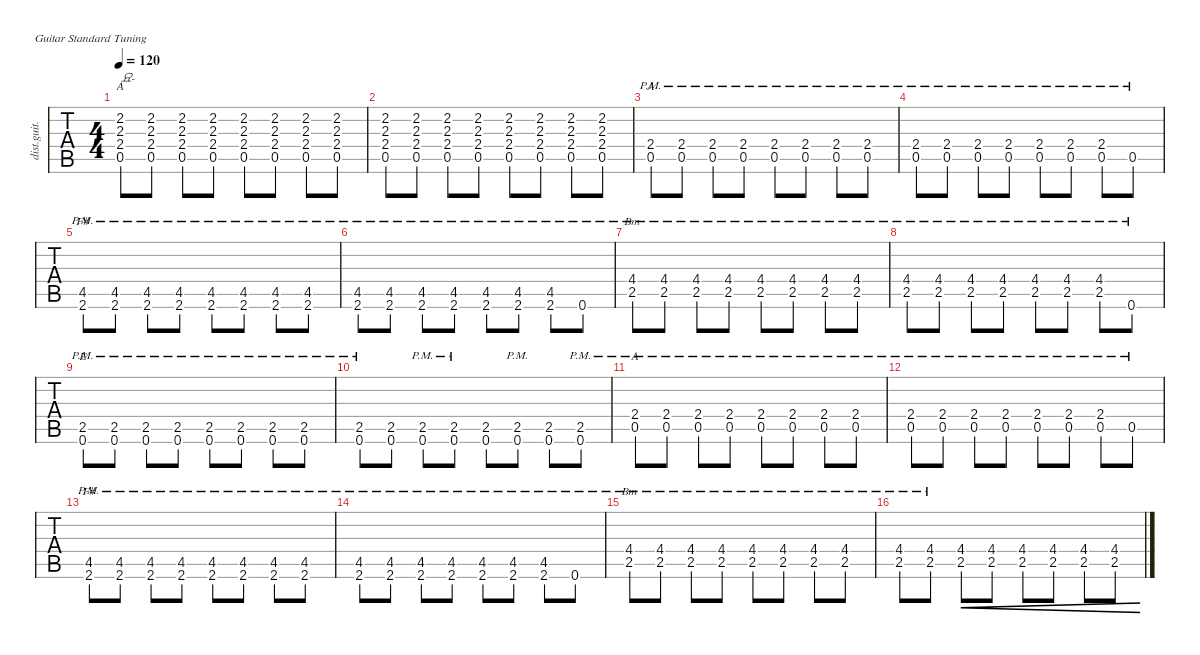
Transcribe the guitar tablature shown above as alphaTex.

\defaultSystemsLayout 4
\hideDynamics
\bracketExtendMode nobrackets
\track ("Distortion Guitar" "dist.guit.") {instrument distortionguitar}
\staff {tabs}
\tuning (E4 B3 G3 D3 A2 E2)
\chord ("A" x x x 2 0 x) {showdiagram false showfingering false}
\chord ("F#" x x x x 4 2) {showdiagram false showfingering false}
\chord ("Bm" x x x 4 2 x) {showdiagram false showfingering false}
\chord ("E" x x x x 2 0) {showdiagram false showfingering false}
\chord ("A" x 2 2 2 0 x) {showdiagram false showfingering false barre (2 2)}
\ts (4 4)
\tempo 120
\clef g2
\ks c
(2.2{acc #} 2.3 2.4 0.5).8{ch "A" txt "요-" dy mf} (2.2{acc #} 2.3 2.4 0.5).8 (2.2{acc #} 2.3 2.4 0.5).8 (2.2{acc #} 2.3 2.4 0.5).8 (2.2{acc #} 2.3 2.4 0.5).8 (2.2{acc #} 2.3 2.4 0.5).8 (2.2{acc #} 2.3 2.4 0.5).8 (2.2{acc #} 2.3 2.4 0.5).8 |
(2.2{acc #} 2.3 2.4 0.5).8 (2.2{acc #} 2.3 2.4 0.5).8 (2.2{acc #} 2.3 2.4 0.5).8 (2.2{acc #} 2.3 2.4 0.5).8 (2.2{acc #} 2.3 2.4 0.5).8 (2.2{acc #} 2.3 2.4 0.5).8 (2.2{acc #} 2.3 2.4 0.5).8 (2.2{acc #} 2.3 2.4 0.5).8 |
(0.5{pm} 2.4{pm}).8{ch "A"} (0.5{pm} 2.4{pm}).8 (0.5{pm} 2.4{pm}).8 (0.5{pm} 2.4{pm}).8 (0.5{pm} 2.4{pm}).8 (0.5{pm} 2.4{pm}).8 (0.5{pm} 2.4{pm}).8 (0.5{pm} 2.4{pm}).8 |
(2.4{pm} 0.5{pm}).8 (2.4{pm} 0.5{pm}).8 (2.4{pm} 0.5{pm}).8 (2.4{pm} 0.5{pm}).8 (2.4{pm} 0.5{pm}).8 (2.4{pm} 0.5{pm}).8 (2.4{pm} 0.5{pm}).8 0.5{pm}.8 |
(2.6{pm acc #} 4.5{pm acc #}).8{ch "F#"} (2.6{pm acc #} 4.5{pm acc #}).8 (2.6{pm acc #} 4.5{pm acc #}).8 (2.6{pm acc #} 4.5{pm acc #}).8 (2.6{pm acc #} 4.5{pm acc #}).8 (2.6{pm acc #} 4.5{pm acc #}).8 (2.6{pm acc #} 4.5{pm acc #}).8 (2.6{pm acc #} 4.5{pm acc #}).8 |
(2.6{pm acc #} 4.5{pm acc #}).8 (2.6{pm acc #} 4.5{pm acc #}).8 (2.6{pm acc #} 4.5{pm acc #}).8 (2.6{pm acc #} 4.5{pm acc #}).8 (2.6{pm acc #} 4.5{pm acc #}).8 (2.6{pm acc #} 4.5{pm acc #}).8 (2.6{pm acc #} 4.5{pm acc #}).8 0.6{pm}.8 |
(4.4{pm acc #} 2.5{pm}).8{ch "Bm"} (4.4{pm acc #} 2.5{pm}).8 (4.4{pm acc #} 2.5{pm}).8 (4.4{pm acc #} 2.5{pm}).8 (4.4{pm acc #} 2.5{pm}).8 (4.4{pm acc #} 2.5{pm}).8 (4.4{pm acc #} 2.5{pm}).8 (4.4{pm acc #} 2.5{pm}).8 |
(4.4{pm acc #} 2.5{pm}).8 (4.4{pm acc #} 2.5{pm}).8 (4.4{pm acc #} 2.5{pm}).8 (4.4{pm acc #} 2.5{pm}).8 (4.4{pm acc #} 2.5{pm}).8 (4.4{pm acc #} 2.5{pm}).8 (4.4{pm acc #} 2.5{pm}).8 0.6{pm}.8 |
(2.5{pm} 0.6{pm}).8{ch "E"} (2.5{pm} 0.6{pm}).8 (2.5{pm} 0.6{pm}).8 (2.5{pm} 0.6{pm}).8 (2.5{pm} 0.6{pm}).8 (2.5{pm} 0.6{pm}).8 (2.5{pm} 0.6{pm}).8 (2.5{pm} 0.6{pm}).8 |
(2.5{pm} 0.6{pm}).8 (2.5{ac} 0.6).8 (2.5{pm} 0.6{pm}).8 (2.5{pm} 0.6{pm}).8 (2.5{ac} 0.6).8 (2.5{pm} 0.6{pm}).8 (2.5{ac} 0.6).8 (2.5{pm} 0.6{pm}).8 |
(0.5{pm} 2.4{pm}).8{ch "A"} (0.5{pm} 2.4{pm}).8 (0.5{pm} 2.4{pm}).8 (0.5{pm} 2.4{pm}).8 (0.5{pm} 2.4{pm}).8 (0.5{pm} 2.4{pm}).8 (0.5{pm} 2.4{pm}).8 (0.5{pm} 2.4{pm}).8 |
(2.4{pm} 0.5{pm}).8 (2.4{pm} 0.5{pm}).8 (2.4{pm} 0.5{pm}).8 (2.4{pm} 0.5{pm}).8 (2.4{pm} 0.5{pm}).8 (2.4{pm} 0.5{pm}).8 (2.4{pm} 0.5{pm}).8 0.5{pm}.8 |
(2.6{pm acc #} 4.5{pm acc #}).8{ch "F#"} (2.6{pm acc #} 4.5{pm acc #}).8 (2.6{pm acc #} 4.5{pm acc #}).8 (2.6{pm acc #} 4.5{pm acc #}).8 (2.6{pm acc #} 4.5{pm acc #}).8 (2.6{pm acc #} 4.5{pm acc #}).8 (2.6{pm acc #} 4.5{pm acc #}).8 (2.6{pm acc #} 4.5{pm acc #}).8 |
(2.6{pm acc #} 4.5{pm acc #}).8 (2.6{pm acc #} 4.5{pm acc #}).8 (2.6{pm acc #} 4.5{pm acc #}).8 (2.6{pm acc #} 4.5{pm acc #}).8 (2.6{pm acc #} 4.5{pm acc #}).8 (2.6{pm acc #} 4.5{pm acc #}).8 (2.6{pm acc #} 4.5{pm acc #}).8 0.6{pm}.8 |
(4.4{pm acc #} 2.5{pm}).8{ch "Bm"} (4.4{pm acc #} 2.5{pm}).8 (4.4{pm acc #} 2.5{pm}).8 (4.4{pm acc #} 2.5{pm}).8 (4.4{pm acc #} 2.5{pm}).8 (4.4{pm acc #} 2.5{pm}).8 (4.4{pm acc #} 2.5{pm}).8 (4.4{pm acc #} 2.5{pm}).8 |
(4.4{pm acc #} 2.5{pm}).8 (4.4{pm acc #} 2.5{pm}).8 (4.4{acc #} 2.5).8{cre} (4.4{acc #} 2.5).8{cre} (4.4{acc #} 2.5).8{cre} (4.4{acc #} 2.5).8{cre} (4.4{acc #} 2.5).8{cre} (4.4{acc #} 2.5).8{cre}
